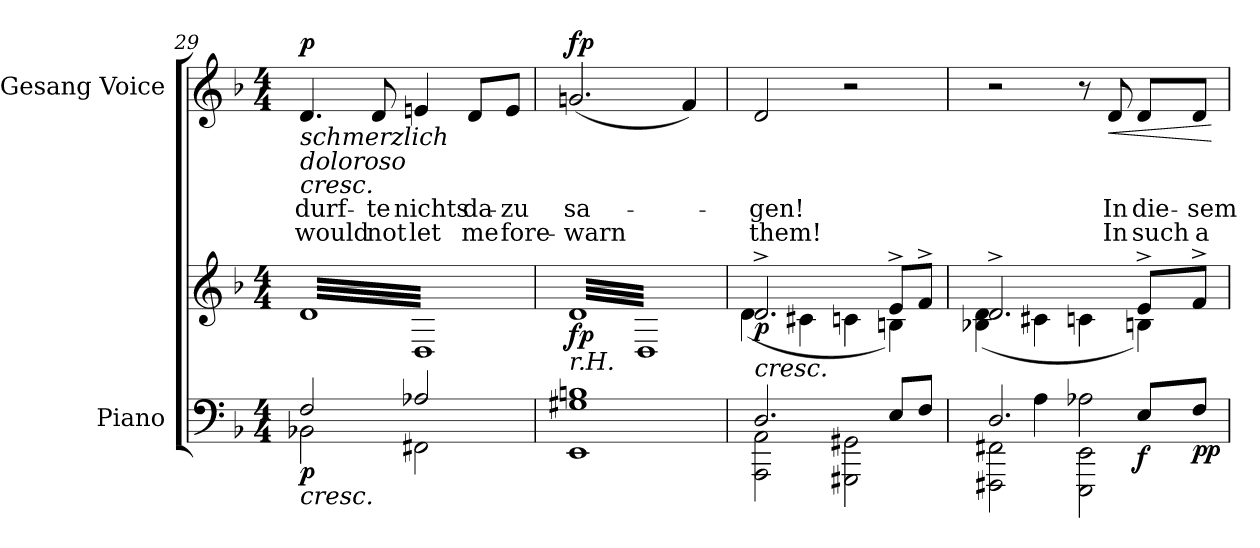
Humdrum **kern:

**kern	**kern	**dynam	**kern	**text	**text	**dynam
*part2	*part2	*part2	*part1	*part1	*part1	*part1
*staff3	*staff2	*staff2/3	*staff1	*staff1	*staff1	*staff1
*I"Piano	*	*	*I"Gesang Voice	*	*	*
*I'Pno	*	*	*	*	*	*
*clefF4	*clefG2	*	*clefG2	*	*	*
*k[b-]	*k[b-]	*	*k[b-]	*	*	*
*M4/4	*M4/4	*	*M4/4	*	*	*
=29	=29	=29	=29	=29	=29	=29
*^	*	*	*	*	*	*
!	!	!	!	!LO:TX:b:i:t=schmerzlich	!	!	!
!	!	!	!	!LO:TX:b:i:t=doloroso	!	!	!
!	!	!	!	!LO:TX:b:i:t=cresc.	!	!	!
!LO:TX:b:i:t=cresc.	!	!	!	!	!	!	!
!	!	!	!LO:DY:b=2	!	!LO:LY:b	!LO:LY:b	!LO:DY:b
*	*	*tremolo	*	*	*	*	*
2F/	2BB-X\	(32dLLL	p	4.d/	durf-	would	p
.	.	32D)	.	.	.	.	.
.	.	32d	.	.	.	.	.
.	.	32D)	.	.	.	.	.
.	.	32d	.	.	.	.	.
.	.	32D)	.	.	.	.	.
.	.	32d	.	.	.	.	.
.	.	32D)	.	.	.	.	.
.	.	32d	.	.	.	.	.
.	.	32D)	.	.	.	.	.
.	.	32d	.	.	.	.	.
.	.	32D)	.	.	.	.	.
!	!	!	!	!	!LO:LY:b	!LO:LY:b	!
.	.	32d	.	8d/	-te	not	.
.	.	32D)	.	.	.	.	.
.	.	32d	.	.	.	.	.
.	.	32D)	.	.	.	.	.
!	!	!	!	!	!LO:LY:b	!LO:LY:b	!
2A-X/	2FF#X\	32d	.	4en/	nichts	let	.
.	.	32D)	.	.	.	.	.
.	.	32d	.	.	.	.	.
.	.	32D)	.	.	.	.	.
.	.	32d	.	.	.	.	.
.	.	32D)	.	.	.	.	.
.	.	32d	.	.	.	.	.
.	.	32D)	.	.	.	.	.
!	!	!	!	!	!LO:LY:b	!LO:LY:b	!
.	.	32d	.	8d/L	da-	me	.
.	.	32D)	.	.	.	.	.
.	.	32d	.	.	.	.	.
.	.	32D)	.	.	.	.	.
!	!	!	!	!	!LO:LY:b	!LO:LY:b	!
.	.	32d	.	8e/J	-zu	fore-	.
.	.	32D)	.	.	.	.	.
.	.	32d	.	.	.	.	.
.	.	32D)JJJ	.	.	.	.	.
*v	*v	*	*	*	*	*	*
=30	=30	=30	=30	=30	=30	=30
!	!LO:TX:b:i:t=r.H.	!	!	!	!	!
!	!	!LO:DY:b	!	!LO:LY:b	!LO:LY:b	!LO:DY:b
1EE 1G#X 1Bn	(32dLLL	fp	(2.gn/	sa-	-warn	fp
.	32D)	.	.	.	.	.
.	32d	.	.	.	.	.
.	32D)	.	.	.	.	.
.	32d	.	.	.	.	.
.	32D)	.	.	.	.	.
.	32d	.	.	.	.	.
.	32D)	.	.	.	.	.
.	32d	.	.	.	.	.
.	32D)	.	.	.	.	.
.	32d	.	.	.	.	.
.	32D)	.	.	.	.	.
.	32d	.	.	.	.	.
.	32D)	.	.	.	.	.
.	32d	.	.	.	.	.
.	32D)	.	.	.	.	.
.	32d	.	.	.	.	.
.	32D)	.	.	.	.	.
.	32d	.	.	.	.	.
.	32D)	.	.	.	.	.
.	32d	.	.	.	.	.
.	32D)	.	.	.	.	.
.	32d	.	.	.	.	.
.	32D)	.	.	.	.	.
.	32d	.	4f/)	.	.	.
.	32D)	.	.	.	.	.
.	32d	.	.	.	.	.
.	32D)	.	.	.	.	.
.	32d	.	.	.	.	.
.	32D)	.	.	.	.	.
.	32d	.	.	.	.	.
.	32D)JJJ	.	.	.	.	.
*	*Xtremolo	*	*	*	*	*
!!LO:LB:g=z
=31	=31	=31	=31	=31	=31	=31
*^	*^	*	*	*	*	*
!	!	!LO:TX:b:i:t=cresc.	!	!	!	!	!	!
!	!	!	!	!LO:DY:b	!	!LO:LY:b	!LO:LY:b	!
2.D/	2AAA\ 2AA\	2.d^/	(4d\	p	2d/	-gen!	them!	.
.	.	.	.	.	.	.	.	.
.	.	.	.	.	.	.	.	.
.	.	.	.	.	.	.	.	.
.	.	.	.	.	.	.	.	.
.	.	.	.	.	.	.	.	.
.	.	.	.	.	.	.	.	.
.	.	.	.	.	.	.	.	.
.	.	.	4c#X\	.	.	.	.	.
.	.	.	.	.	.	.	.	.
.	.	.	.	.	.	.	.	.
.	.	.	.	.	.	.	.	.
.	.	.	.	.	.	.	.	.
.	.	.	.	.	.	.	.	.
.	.	.	.	.	.	.	.	.
.	.	.	.	.	.	.	.	.
.	2GGG#X\ 2GG#X\	.	4cn\	.	2r	.	.	.
8E/L	.	8e^/L	4Bn\)	.	.	.	.	.
8F/J	.	8f^/J	.	.	.	.	.	.
=32	=32	=32	=32	=32	=32	=32	=32	=32
*	*^	*	*	*	*	*	*	*
2.D/	2FFF#X\ 2FF#X\	4ryy	2.d^/	(4B-X\ 4d\	.	2r	.	.	.
.	.	4A\	.	4c#X\	.	.	.	.	.
.	2EEE\ 2EE\	2A-X\	.	4cn\	.	8r	.	.	.
!	!	!	!	!	!	!	!LO:LY:b	!LO:LY:b	!LO:HP:b
.	.	.	.	.	.	8d/	In	In	<
!	!	!	!	!	!LO:DY:b=2	!	!LO:LY:b	!LO:LY:b	!
8E/L	.	.	8e^/L	4Bn\)	f	8d/L	die-	such	.
!	!	!	!	!	!LO:DY:b=2	!	!LO:LY:b	!LO:LY:b	!
8F/J	.	.	8f^/J	.	pp	8d/J	-sem	a	.
*v	*v	*v	*	*	*	*	*	*	*
*	*v	*v	*	*	*	*	*
.	.	.	.	.	.	[
=	=	=	=	=	=	=
*-	*-	*-	*-	*-	*-	*-
